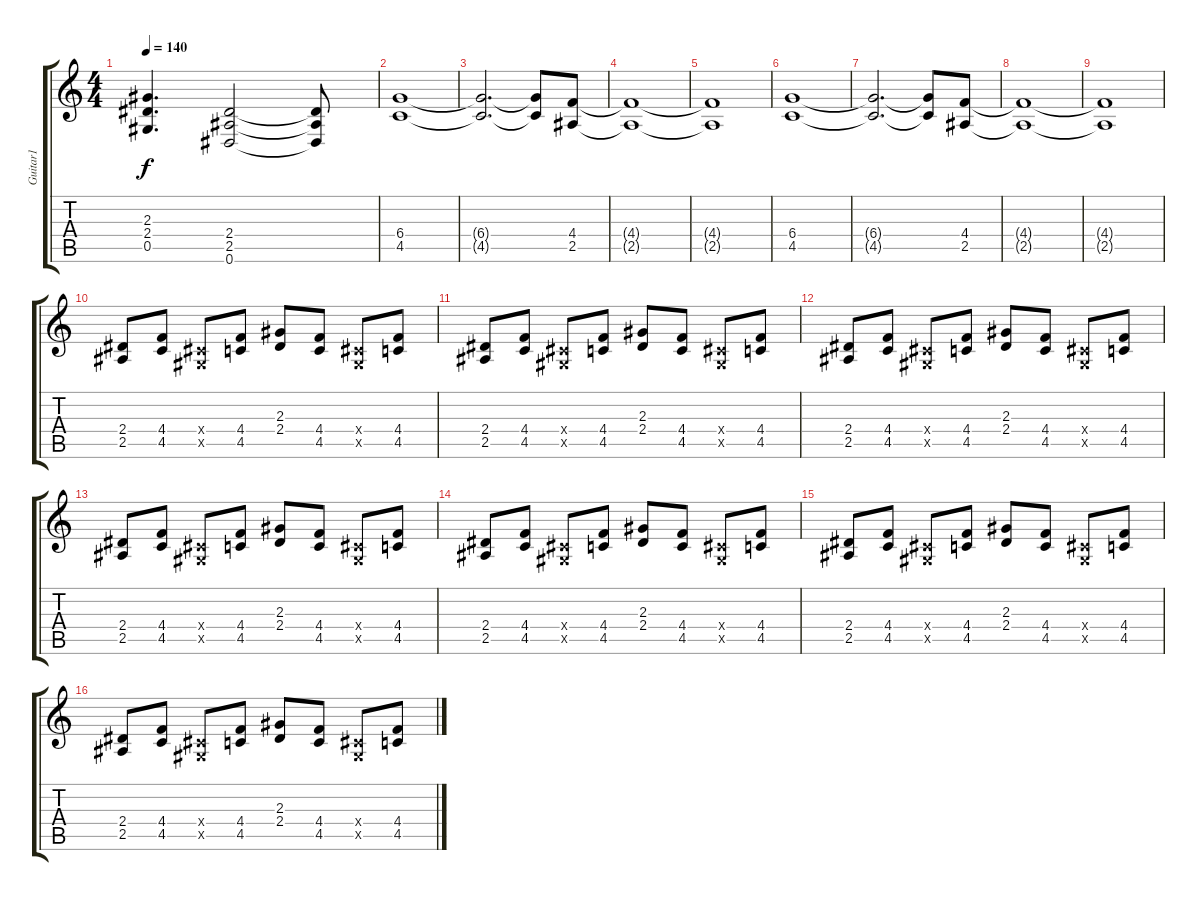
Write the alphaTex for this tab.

\track ("Guitar1" "Guitar1") {instrument distortionguitar}
\staff {score tabs}
\tuning (Eb4 Bb3 Gb3 Db3 Ab2 Eb2) {hide}
\ts (4 4)
\tempo 140
\clef g2
\ks c
(2.3 2.4 0.5).4{d dy f} (2.4 2.5 0.6).2 (2.4{t} 2.5{t} 0.6{t}).8 |
(6.4 4.5).1 |
(6.4{t} 4.5{t}).2{d} (6.4{t} 4.5{t}).8 (4.4 2.5).8 |
(4.4{t} 2.5{t}).1 |
(4.4{t} 2.5{t}).1 |
(6.4 4.5).1 |
(6.4{t} 4.5{t}).2{d} (6.4{t} 4.5{t}).8 (4.4 2.5).8 |
(4.4{t} 2.5{t}).1 |
(4.4{t} 2.5{t}).1 |
(2.4 2.5).8 (4.4 4.5).8 (0.4{x} 0.5{x}).8 (4.4 4.5).8 (2.3 2.4).8 (4.4 4.5).8 (0.4{x} 0.5{x}).8 (4.4 4.5).8 |
(2.4 2.5).8 (4.4 4.5).8 (0.4{x} 0.5{x}).8 (4.4 4.5).8 (2.3 2.4).8 (4.4 4.5).8 (0.4{x} 0.5{x}).8 (4.4 4.5).8 |
(2.4 2.5).8 (4.4 4.5).8 (0.4{x} 0.5{x}).8 (4.4 4.5).8 (2.3 2.4).8 (4.4 4.5).8 (0.4{x} 0.5{x}).8 (4.4 4.5).8 |
(2.4 2.5).8 (4.4 4.5).8 (0.4{x} 0.5{x}).8 (4.4 4.5).8 (2.3 2.4).8 (4.4 4.5).8 (0.4{x} 0.5{x}).8 (4.4 4.5).8 |
(2.4 2.5).8 (4.4 4.5).8 (0.4{x} 0.5{x}).8 (4.4 4.5).8 (2.3 2.4).8 (4.4 4.5).8 (0.4{x} 0.5{x}).8 (4.4 4.5).8 |
(2.4 2.5).8 (4.4 4.5).8 (0.4{x} 0.5{x}).8 (4.4 4.5).8 (2.3 2.4).8 (4.4 4.5).8 (0.4{x} 0.5{x}).8 (4.4 4.5).8 |
(2.4 2.5).8 (4.4 4.5).8 (0.4{x} 0.5{x}).8 (4.4 4.5).8 (2.3 2.4).8 (4.4 4.5).8 (0.4{x} 0.5{x}).8 (4.4 4.5).8
